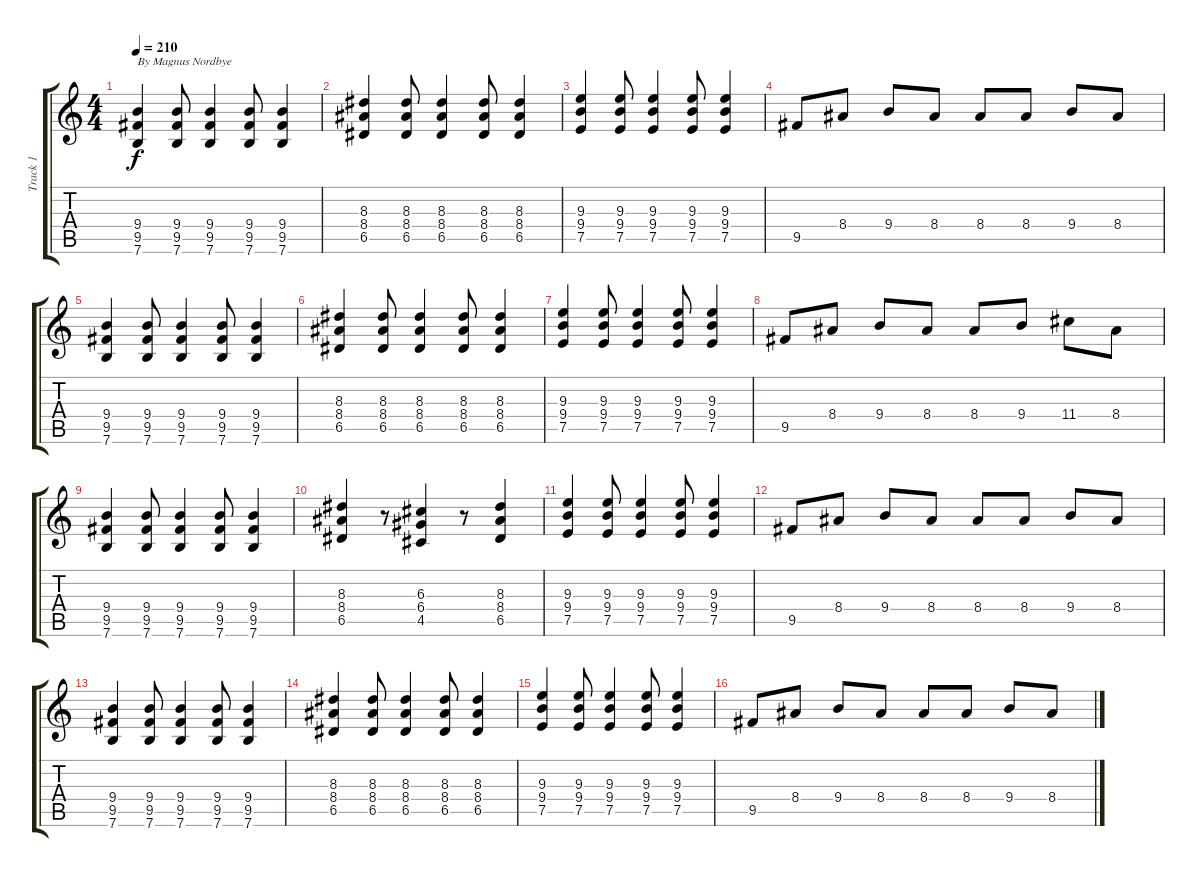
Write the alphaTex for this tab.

\track ("Track 1" "Track 1") {instrument distortionguitar}
\staff {score tabs}
\tuning (E4 B3 G3 D3 A2 E2) {hide}
\ts (4 4)
\tempo 210
\clef g2
\ks c
(9.4 9.5 7.6).4{txt "By Magnus Nordbye" dy f instrument distortionguitar} (9.4 9.5 7.6).8 (9.4 9.5 7.6).4 (9.4 9.5 7.6).8 (9.4 9.5 7.6).4 |
(8.3 8.4 6.5).4 (8.3 8.4 6.5).8 (8.3 8.4 6.5).4 (8.3 8.4 6.5).8 (8.3 8.4 6.5).4 |
(9.3 9.4 7.5).4 (9.3 9.4 7.5).8 (9.3 9.4 7.5).4 (9.3 9.4 7.5).8 (9.3 9.4 7.5).4 |
9.5.8 8.4.8 9.4.8 8.4.8 8.4.8 8.4.8 9.4.8 8.4.8 |
(9.4 9.5 7.6).4 (9.4 9.5 7.6).8 (9.4 9.5 7.6).4 (9.4 9.5 7.6).8 (9.4 9.5 7.6).4 |
(8.3 8.4 6.5).4 (8.3 8.4 6.5).8 (8.3 8.4 6.5).4 (8.3 8.4 6.5).8 (8.3 8.4 6.5).4 |
(9.3 9.4 7.5).4 (9.3 9.4 7.5).8 (9.3 9.4 7.5).4 (9.3 9.4 7.5).8 (9.3 9.4 7.5).4 |
9.5.8 8.4.8 9.4.8 8.4.8 8.4.8 9.4.8 11.4.8 8.4.8 |
(9.4 9.5 7.6).4 (9.4 9.5 7.6).8 (9.4 9.5 7.6).4 (9.4 9.5 7.6).8 (9.4 9.5 7.6).4 |
(8.3 8.4 6.5).4 r.8 (6.3 6.4 4.5).4 r.8 (8.3 8.4 6.5).4 |
(9.3 9.4 7.5).4 (9.3 9.4 7.5).8 (9.3 9.4 7.5).4 (9.3 9.4 7.5).8 (9.3 9.4 7.5).4 |
9.5.8 8.4.8 9.4.8 8.4.8 8.4.8 8.4.8 9.4.8 8.4.8 |
(9.4 9.5 7.6).4 (9.4 9.5 7.6).8 (9.4 9.5 7.6).4 (9.4 9.5 7.6).8 (9.4 9.5 7.6).4 |
(8.3 8.4 6.5).4 (8.3 8.4 6.5).8 (8.3 8.4 6.5).4 (8.3 8.4 6.5).8 (8.3 8.4 6.5).4 |
(9.3 9.4 7.5).4 (9.3 9.4 7.5).8 (9.3 9.4 7.5).4 (9.3 9.4 7.5).8 (9.3 9.4 7.5).4 |
9.5.8 8.4.8 9.4.8 8.4.8 8.4.8 8.4.8 9.4.8 8.4.8
